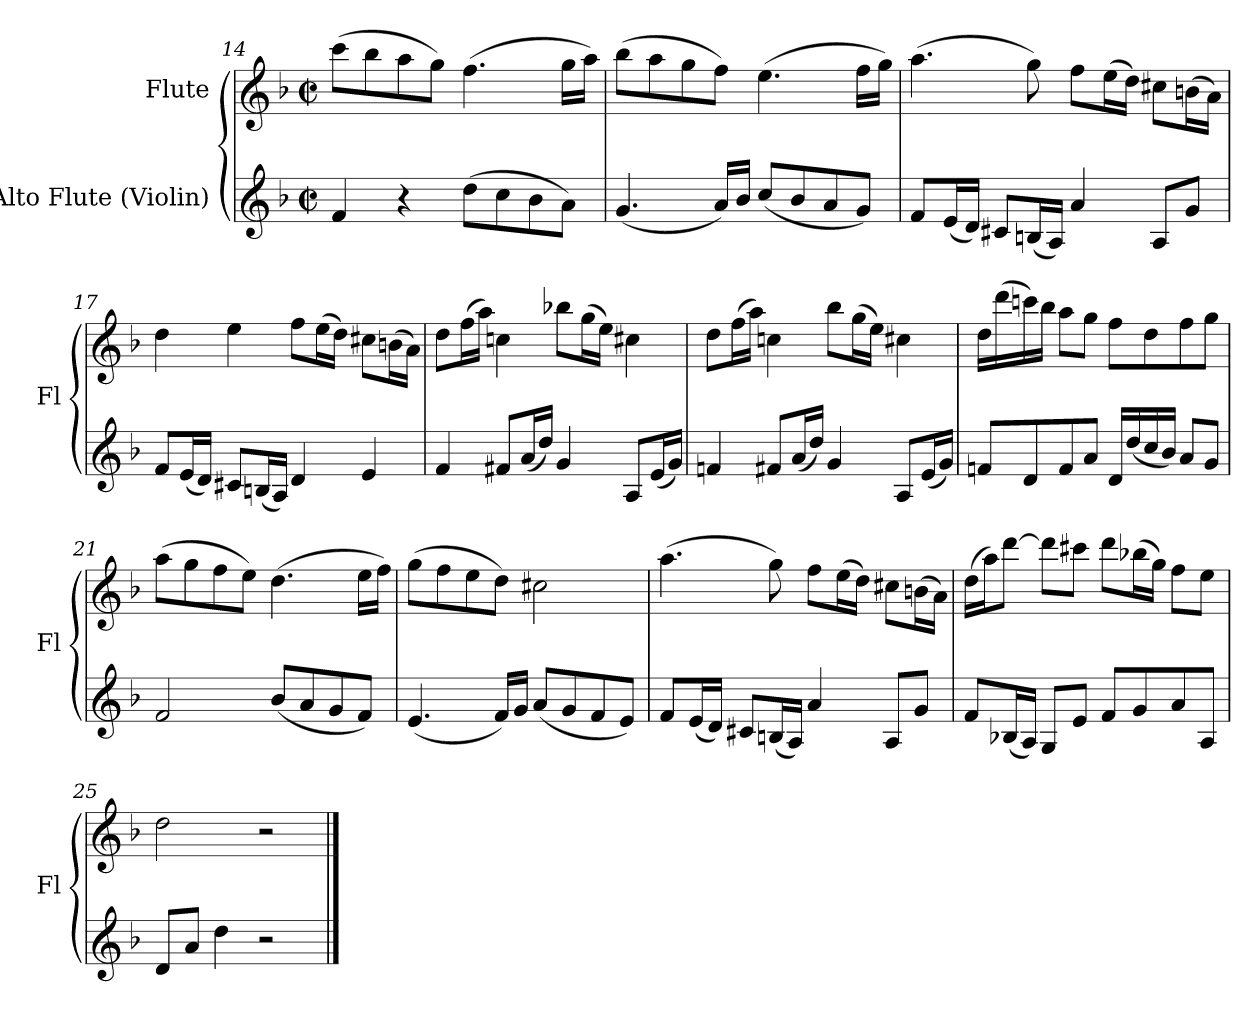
**kern	**kern
*part2	*part1
*staff2	*staff1
*I"Alto Flute (Violin)	*I"Flute
*I'Fl	*I'Fl
*clefG2	*clefG2
*k[b-]	*k[b-]
*F:	*F:
*M2/2	*M2/2
*met(c|)	*met(c|)
=14	=14
4f/	(>8ccc\L
.	8bb-\
4r	8aa\
.	8gg\J)
(>8dd\L	(>4.ff\
8cc\	.
8b-\	.
8a\J)	16gg\LL
.	16aa\JJ)
!!LO:LB:g=z
=15	=15
(<4.g/	(>8bb-\L
.	8aa\
.	8gg\
16a/LL)	8ff\J)
16b-/JJ	.
(<8cc/L	(>4.ee\
8b-/	.
8a/	.
8g/J)	16ff\LL
.	16gg\JJ)
=16	=16
8f/L	(>4.aa\
(<16e/L	.
16d/JJ)	.
8c#X/L	.
(<16Bn/L	8gg\)
16A/JJ)	.
4a/	8ff\L
.	(>16ee\L
.	16dd\JJ)
8A/L	8cc#X\L
8g/J	(>16bn\L
.	16a\JJ)
=17	=17
8f/L	4dd\
(<16e/L	.
16d/JJ)	.
8c#X/L	4ee\
(<16Bn/L	.
16A/JJ)	.
4d/	8ff\L
.	(>16ee\L
.	16dd\JJ)
4e/	8cc#X\L
.	(>16bn\L
.	16a\JJ)
!!LO:LB:g=z
=18	=18
4f/	8dd\L
.	(>16ff\L
.	16aa\JJ)
8f#X/L	4ccn\
(<16a/L	.
16dd/JJ)	.
4g/	8bb-X\L
.	(>16gg\L
.	16ee\JJ)
8A/L	4cc#X\
(<16e/L	.
16g/JJ)	.
=19	=19
4fn/	8dd\L
.	(>16ff\L
.	16aa\JJ)
8f#X/L	4ccn\
(<16a/L	.
16dd/JJ)	.
4g/	8bb-\L
.	(>16gg\L
.	16ee\JJ)
8A/L	4cc#X\
(<16e/L	.
16g/JJ)	.
=20	=20
8fn/L	16dd\LL
.	(>16ddd\
8d/	16cccn\)
.	16bb-\JJ
8f/	8aa\L
8a/J	8gg\J
16d/LL	8ff\L
(<16dd/	.
16cc/	8dd\
16b-/JJ)	.
8a/L	8ff\
8g/J	8gg\J
!!LO:LB:g=z
=21	=21
2f/	(>8aa\L
.	8gg\
.	8ff\
.	8ee\J)
(<8b-/L	(>4.dd\
8a/	.
8g/	.
8f/J)	16ee\LL
.	16ff\JJ)
=22	=22
(<4.e/	(>8gg\L
.	8ff\
.	8ee\
16f/LL)	8dd\J)
16g/JJ	.
(<8a/L	2cc#X\
8g/	.
8f/	.
8e/J)	.
=23	=23
8f/L	(>4.aa\
(<16e/L	.
16d/JJ)	.
8c#X/L	.
(<16Bn/L	8gg\)
16A/JJ)	.
4a/	8ff\L
.	(>16ee\L
.	16dd\JJ)
8A/L	8cc#X\L
8g/J	(>16bn\L
.	16a\JJ)
!!LO:LB:g=z
=24	=24
8f/L	(>16dd\LL
.	16aa\J)
(<16B-X/L	[8ddd\J
16A/JJ)	.
8G/L	8ddd\L]
8e/J	8ccc#X\J
8f/L	8ddd\L
8g/	(>16bb-X\L
.	16gg\JJ)
8a/	8ff\L
8A/J	8ee\J
=25	=25
8d/L	2dd\
8a/J	.
4dd\	.
2r	2r
==	==
*-	*-
